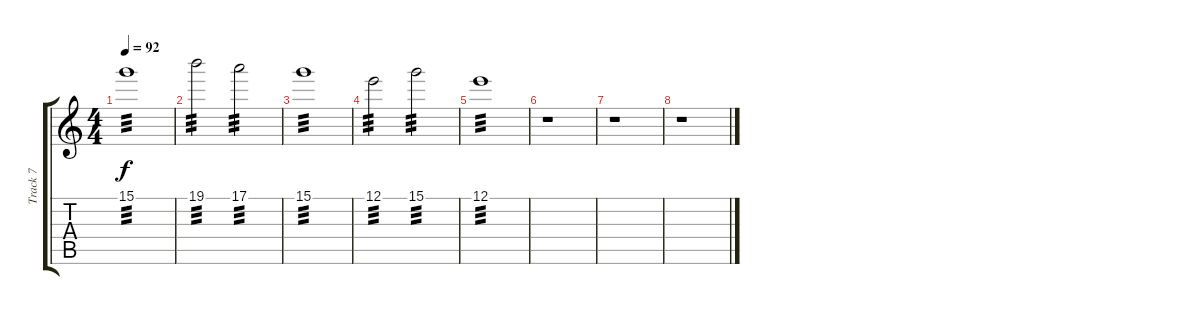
\track ("Track 7" "Track 7") {instrument distortionguitar}
\staff {score tabs}
\tuning (E4 B3 G3 D3 A2 E2) {hide}
\ts (4 4)
\tempo 92
\clef g2
\ks c
15.1.1{tp 3 dy f} |
19.1.2{tp 3} 17.1.2{tp 3} |
15.1.1{tp 3} |
12.1.2{tp 3} 15.1.2{tp 3} |
12.1.1{tp 3} |
r.1 |
r.1 |
r.1
